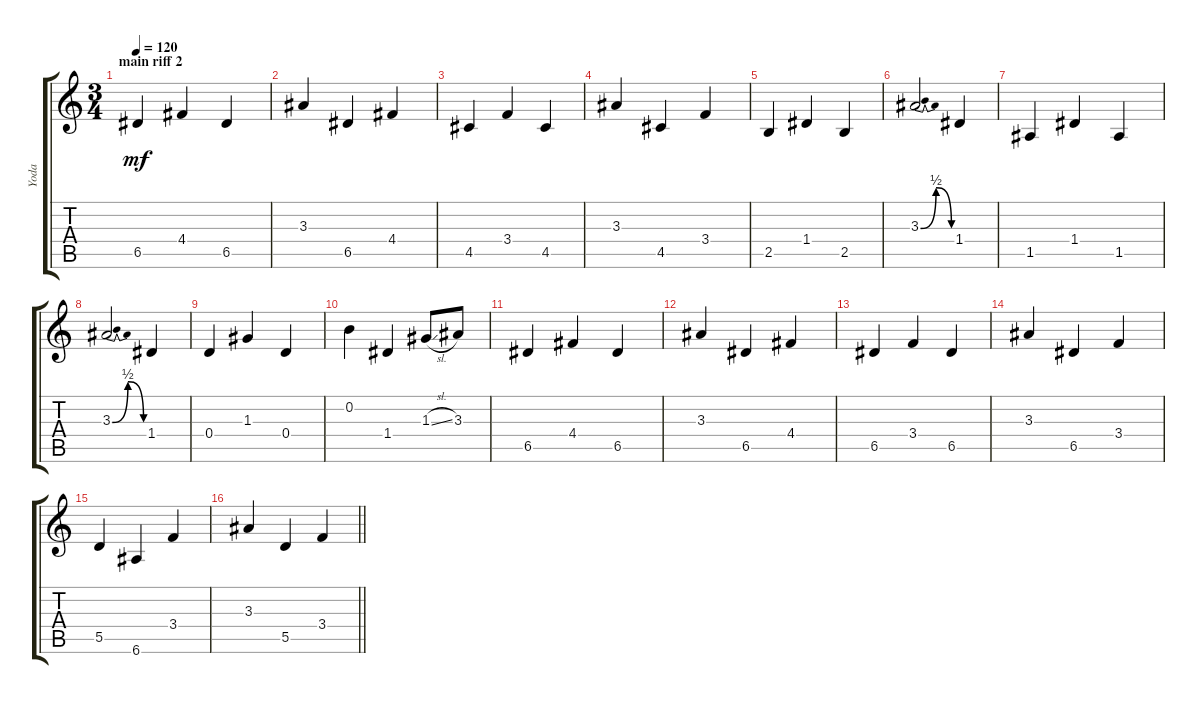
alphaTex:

\track ("Yoda" "Yoda") {instrument acousticguitarnylon}
\staff {score tabs}
\tuning (E4 B3 G3 D3 A2 E2) {hide}
\ts (3 4)
\section ("" "main riff 2")
\tempo 120
\clef g2
\ks c
6.5.4{dy mf} 4.4.4 6.5.4 |
3.3.4 6.5.4 4.4.4 |
4.5.4 3.4.4 4.5.4 |
3.3.4 4.5.4 3.4.4 |
2.5.4 1.4.4 2.5.4 |
3.3{be (bendrelease 0 0 30 2 30 2 60 0)}.2 1.4.4 |
1.5.4 1.4.4 1.5.4 |
3.3{be (bendrelease 0 0 30 2 30 2 60 0)}.2 1.4.4 |
0.4.4 1.3.4 0.4.4 |
0.2.4 1.4.4 1.3{sl}.8 3.3.8 |
6.5.4 4.4.4 6.5.4 |
3.3.4 6.5.4 4.4.4 |
6.5.4 3.4.4 6.5.4 |
3.3.4 6.5.4 3.4.4 |
5.5.4 6.6.4 3.4.4 |
\barLineRight lightlight
3.3.4 5.5.4 3.4.4
